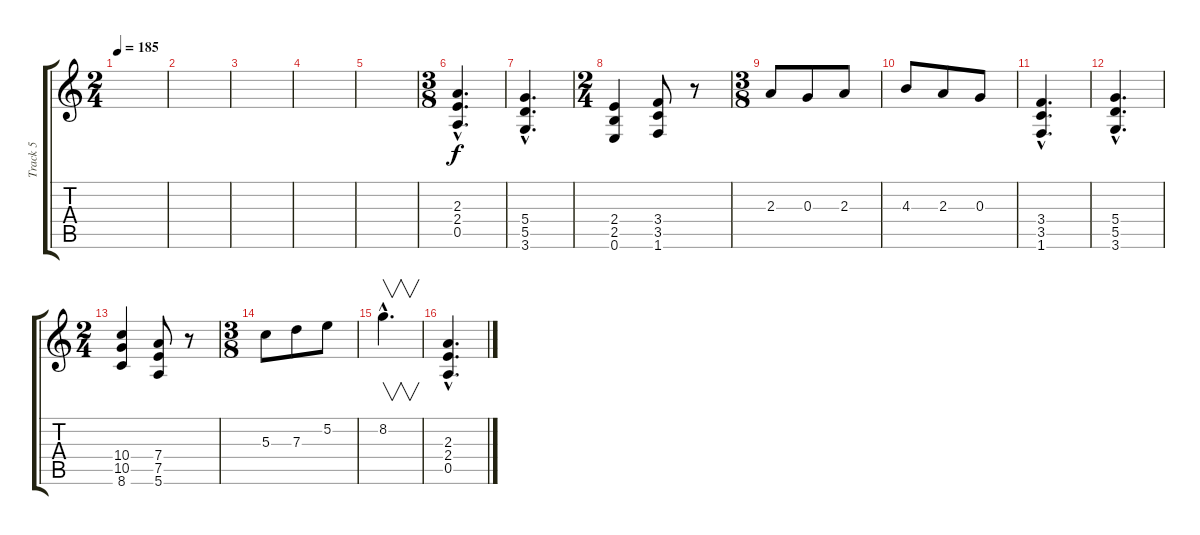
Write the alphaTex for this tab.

\track ("Track 5" "Track 5") {instrument distortionguitar}
\staff {score tabs}
\tuning (E4 B3 G3 D3 A2 E2) {hide}
\ts (2 4)
\tempo 185
\clef g2
\ks c
|
|
|
|
|
\ts (3 8)
(2.3{hac} 2.4{hac} 0.5{hac}).4{d} |
(5.4{hac} 5.5{hac} 3.6{hac}).4{d} |
\ts (2 4)
(2.4 2.5 0.6).4 (3.4 3.5 1.6).8 r.8 |
\ts (3 8)
2.3.8 0.3.8 2.3.8 |
4.3.8 2.3.8 0.3.8 |
(3.4{hac} 3.5{hac} 1.6{hac}).4{d} |
(5.4{hac} 5.5{hac} 3.6{hac}).4{d} |
\ts (2 4)
(10.4 10.5 8.6).4 (7.4 7.5 5.6).8 r.8 |
\ts (3 8)
5.3.8 7.3.8 5.2.8 |
8.2{hac}.4{v d} |
(2.3{hac} 2.4{hac} 0.5{hac}).4{d}
